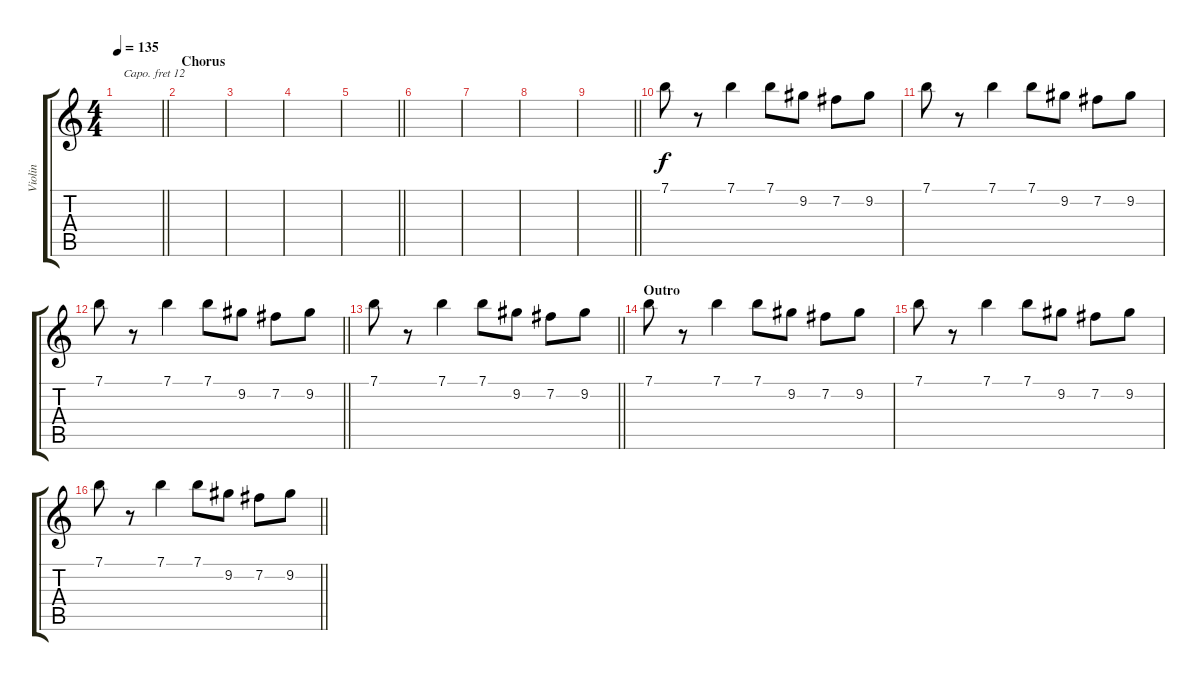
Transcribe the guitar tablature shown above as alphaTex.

\track ("Violin" "Violin") {instrument violin}
\staff {score tabs}
\capo 12
\tuning (E4 B3 G3 D3 A2 E2) {hide}
\ts (4 4)
\tempo 135
\clef g2
\barLineRight lightlight
\ks c
|
\section ("" "Chorus")
|
|
|
\barLineRight lightlight
|
|
|
|
\barLineRight lightlight
|
7.1.8 r.8 7.1.4 7.1.8 9.2.8 7.2.8 9.2.8 |
7.1.8 r.8 7.1.4 7.1.8 9.2.8 7.2.8 9.2.8 |
\barLineRight lightlight
7.1.8 r.8 7.1.4 7.1.8 9.2.8 7.2.8 9.2.8 |
\barLineRight lightlight
7.1.8 r.8 7.1.4 7.1.8 9.2.8 7.2.8 9.2.8 |
\section ("" "Outro")
7.1.8 r.8 7.1.4 7.1.8 9.2.8 7.2.8 9.2.8 |
7.1.8 r.8 7.1.4 7.1.8 9.2.8 7.2.8 9.2.8 |
\barLineRight lightlight
7.1.8 r.8 7.1.4 7.1.8 9.2.8 7.2.8 9.2.8
